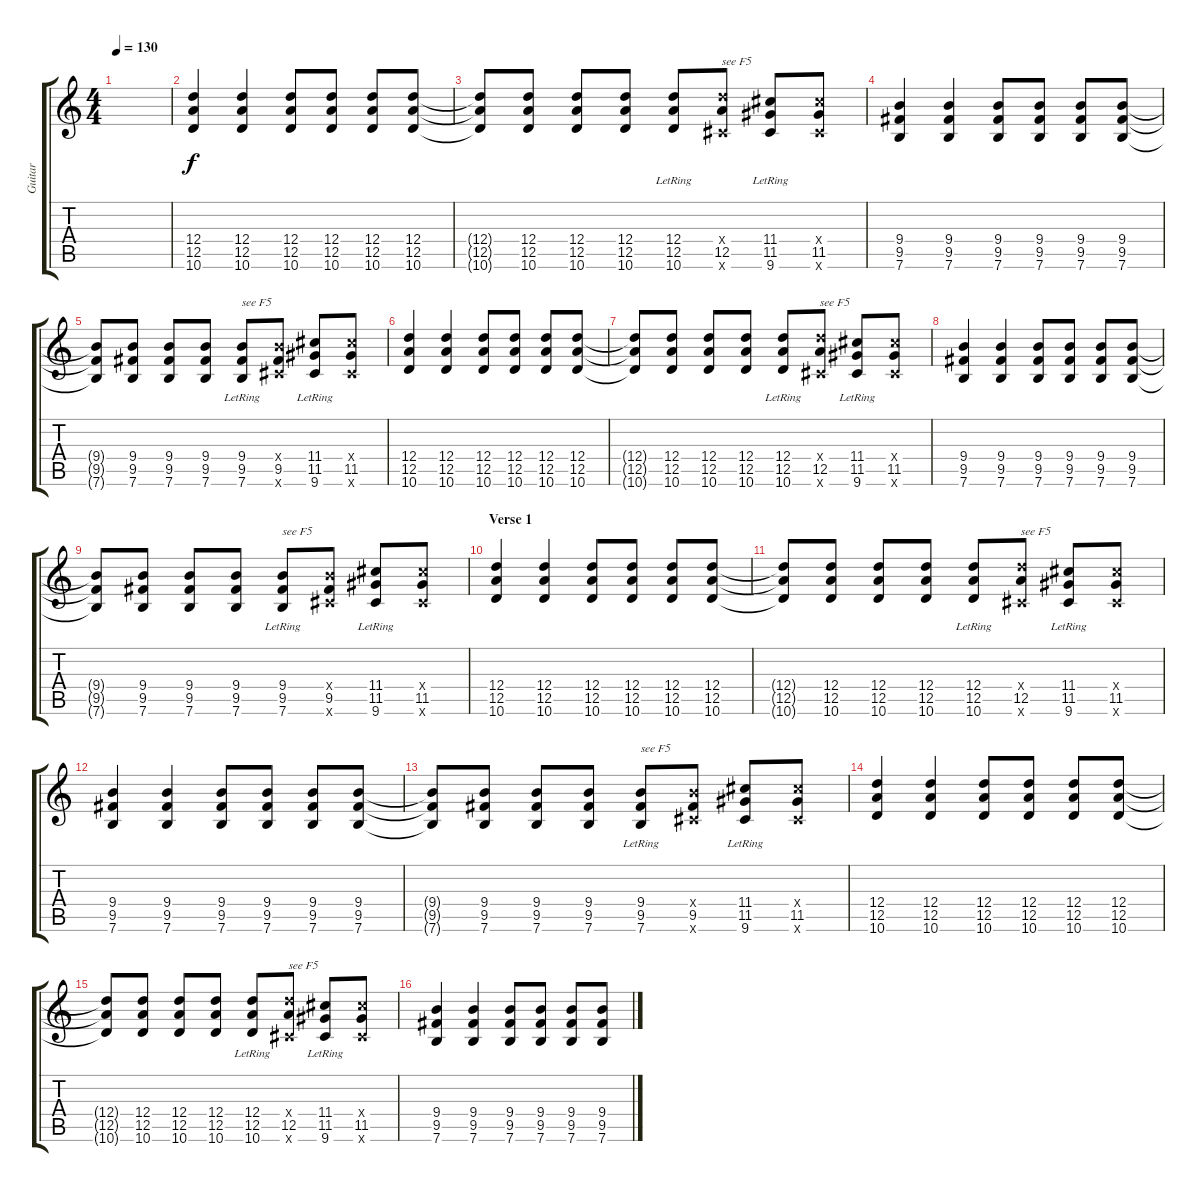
\track ("Guitar" "Guitar") {instrument overdrivenguitar}
\staff {score tabs}
\tuning (E4 B3 G3 D3 A2 E2) {hide}
\ts (4 4)
\tempo 130
\clef g2
\ks c
|
(12.4 12.5 10.6).4 (12.4 12.5 10.6).4 (12.4 12.5 10.6).8 (12.4 12.5 10.6).8 (12.4 12.5 10.6).8 (12.4 12.5 10.6).8 |
(12.4{t} 12.5{t} 10.6{t}).8 (12.4 12.5 10.6).8 (12.4 12.5 10.6).8 (12.4 12.5 10.6).8 (12.4{lr} 12.5{lr} 10.6{lr}).8 (12.4{x} 12.5 9.6{x}).8{txt "see F5"} (11.4{lr} 11.5{lr} 9.6{lr}).8 (11.4{x} 11.5 9.6{x}).8 |
(9.4 9.5 7.6).4 (9.4 9.5 7.6).4 (9.4 9.5 7.6).8 (9.4 9.5 7.6).8 (9.4 9.5 7.6).8 (9.4 9.5 7.6).8 |
(9.4{t} 9.5{t} 7.6{t}).8 (9.4 9.5 7.6).8 (9.4 9.5 7.6).8 (9.4 9.5 7.6).8 (9.4{lr} 9.5{lr} 7.6{lr}).8{txt "see F5"} (9.4{x} 9.5 9.6{x}).8 (11.4{lr} 11.5{lr} 9.6{lr}).8 (11.4{x} 11.5 9.6{x}).8 |
(12.4 12.5 10.6).4 (12.4 12.5 10.6).4 (12.4 12.5 10.6).8 (12.4 12.5 10.6).8 (12.4 12.5 10.6).8 (12.4 12.5 10.6).8 |
(12.4{t} 12.5{t} 10.6{t}).8 (12.4 12.5 10.6).8 (12.4 12.5 10.6).8 (12.4 12.5 10.6).8 (12.4{lr} 12.5{lr} 10.6{lr}).8 (12.4{x} 12.5 9.6{x}).8{txt "see F5"} (11.4{lr} 11.5{lr} 9.6{lr}).8 (11.4{x} 11.5 9.6{x}).8 |
(9.4 9.5 7.6).4 (9.4 9.5 7.6).4 (9.4 9.5 7.6).8 (9.4 9.5 7.6).8 (9.4 9.5 7.6).8 (9.4 9.5 7.6).8 |
(9.4{t} 9.5{t} 7.6{t}).8 (9.4 9.5 7.6).8 (9.4 9.5 7.6).8 (9.4 9.5 7.6).8 (9.4{lr} 9.5{lr} 7.6{lr}).8{txt "see F5"} (9.4{x} 9.5 9.6{x}).8 (11.4{lr} 11.5{lr} 9.6{lr}).8 (11.4{x} 11.5 9.6{x}).8 |
\section ("" "Verse 1")
(12.4 12.5 10.6).4 (12.4 12.5 10.6).4 (12.4 12.5 10.6).8 (12.4 12.5 10.6).8 (12.4 12.5 10.6).8 (12.4 12.5 10.6).8 |
(12.4{t} 12.5{t} 10.6{t}).8 (12.4 12.5 10.6).8 (12.4 12.5 10.6).8 (12.4 12.5 10.6).8 (12.4{lr} 12.5{lr} 10.6{lr}).8 (12.4{x} 12.5 9.6{x}).8{txt "see F5"} (11.4{lr} 11.5{lr} 9.6{lr}).8 (11.4{x} 11.5 9.6{x}).8 |
(9.4 9.5 7.6).4 (9.4 9.5 7.6).4 (9.4 9.5 7.6).8 (9.4 9.5 7.6).8 (9.4 9.5 7.6).8 (9.4 9.5 7.6).8 |
(9.4{t} 9.5{t} 7.6{t}).8 (9.4 9.5 7.6).8 (9.4 9.5 7.6).8 (9.4 9.5 7.6).8 (9.4{lr} 9.5{lr} 7.6{lr}).8{txt "see F5"} (9.4{x} 9.5 9.6{x}).8 (11.4{lr} 11.5{lr} 9.6{lr}).8 (11.4{x} 11.5 9.6{x}).8 |
(12.4 12.5 10.6).4 (12.4 12.5 10.6).4 (12.4 12.5 10.6).8 (12.4 12.5 10.6).8 (12.4 12.5 10.6).8 (12.4 12.5 10.6).8 |
(12.4{t} 12.5{t} 10.6{t}).8 (12.4 12.5 10.6).8 (12.4 12.5 10.6).8 (12.4 12.5 10.6).8 (12.4{lr} 12.5{lr} 10.6{lr}).8 (12.4{x} 12.5 9.6{x}).8{txt "see F5"} (11.4{lr} 11.5{lr} 9.6{lr}).8 (11.4{x} 11.5 9.6{x}).8 |
(9.4 9.5 7.6).4 (9.4 9.5 7.6).4 (9.4 9.5 7.6).8 (9.4 9.5 7.6).8 (9.4 9.5 7.6).8 (9.4 9.5 7.6).8
